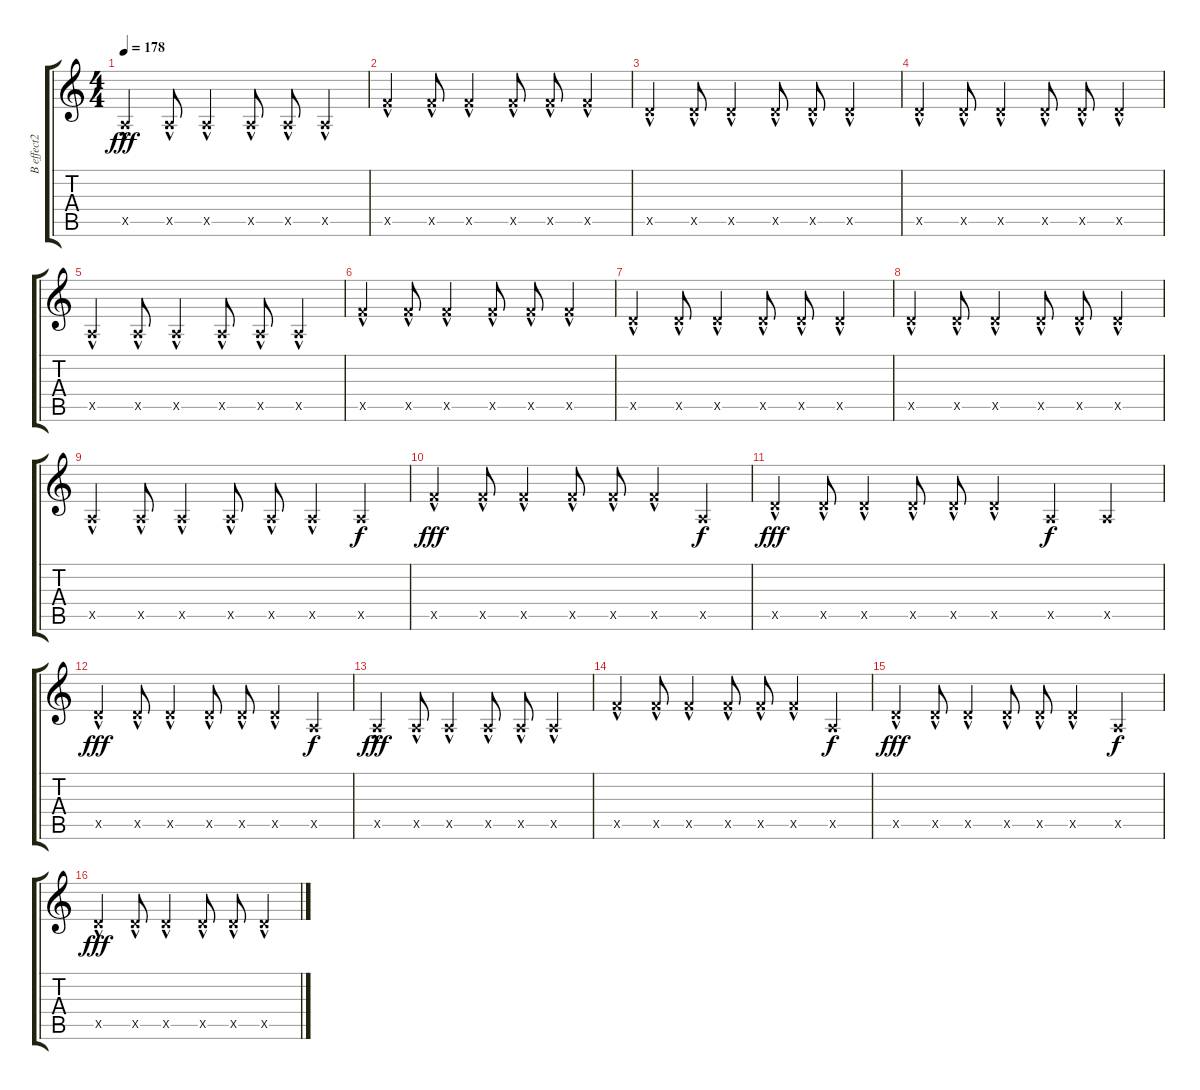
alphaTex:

\track ("B effect2" "B effect2") {instrument acousticguitarsteel}
\staff {score tabs}
\tuning (E4 B3 G3 D3 A2 E2) {hide}
\ts (4 4)
\tempo 178
\clef g2
\ks c
0.5{hac x}.4{dy fff} 0.5{hac x}.8 0.5{hac x}.4 0.5{hac x}.8 0.5{hac x}.8 0.5{hac x}.4 |
8.5{hac x}.4 8.5{hac x}.8 8.5{hac x}.4 8.5{hac x}.8 8.5{hac x}.8 8.5{hac x}.4 |
5.5{hac x}.4 5.5{hac x}.8 5.5{hac x}.4 5.5{hac x}.8 5.5{hac x}.8 5.5{hac x}.2 |
5.5{hac x}.4 5.5{hac x}.8 5.5{hac x}.4 5.5{hac x}.8 5.5{hac x}.8 5.5{hac x}.4 |
0.5{hac x}.4 0.5{hac x}.8 0.5{hac x}.4 0.5{hac x}.8 0.5{hac x}.8 0.5{hac x}.4 |
8.5{hac x}.4 8.5{hac x}.8 8.5{hac x}.4 8.5{hac x}.8 8.5{hac x}.8 8.5{hac x}.4 |
5.5{hac x}.4 5.5{hac x}.8 5.5{hac x}.4 5.5{hac x}.8 5.5{hac x}.8 5.5{hac x}.2 |
5.5{hac x}.4 5.5{hac x}.8 5.5{hac x}.4 5.5{hac x}.8 5.5{hac x}.8 5.5{hac x}.4 |
0.5{hac x}.4 0.5{hac x}.8 0.5{hac x}.4 0.5{hac x}.8 0.5{hac x}.8 0.5{hac x}.4 0.5{x}.4{dy f} |
8.5{hac x}.4{dy fff} 8.5{hac x}.8 8.5{hac x}.4 8.5{hac x}.8 8.5{hac x}.8 8.5{hac x}.4 0.5{x}.4{dy f} |
5.5{hac x}.4{dy fff} 5.5{hac x}.8 5.5{hac x}.4 5.5{hac x}.8 5.5{hac x}.8 5.5{hac x}.2 0.5{x}.2{dy f} 0.5{x}.2 |
5.5{hac x}.4{dy fff} 5.5{hac x}.8 5.5{hac x}.4 5.5{hac x}.8 5.5{hac x}.8 5.5{hac x}.4 0.5{x}.4{dy f} |
0.5{hac x}.4{dy fff} 0.5{hac x}.8 0.5{hac x}.4 0.5{hac x}.8 0.5{hac x}.8 0.5{hac x}.4 |
8.5{hac x}.4 8.5{hac x}.8 8.5{hac x}.4 8.5{hac x}.8 8.5{hac x}.8 8.5{hac x}.4 0.5{x}.4{dy f} |
5.5{hac x}.4{dy fff} 5.5{hac x}.8 5.5{hac x}.4 5.5{hac x}.8 5.5{hac x}.8 5.5{hac x}.2 0.5{x}.2{dy f} |
5.5{hac x}.4{dy fff} 5.5{hac x}.8 5.5{hac x}.4 5.5{hac x}.8 5.5{hac x}.8 5.5{hac x}.4
